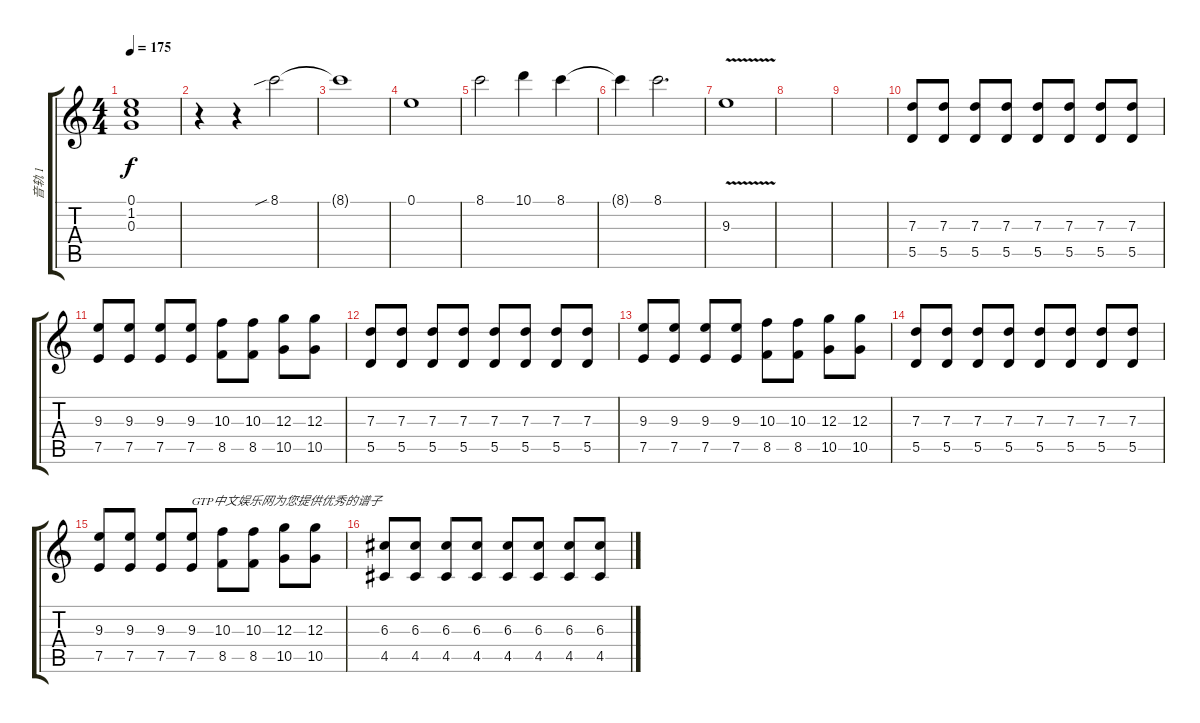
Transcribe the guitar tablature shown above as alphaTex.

\track ("音轨 1" "音轨 1") {instrument distortionguitar}
\staff {score tabs}
\tuning (E4 B3 G3 D3 A2 D2) {hide}
\ts (4 4)
\tempo 175
\clef g2
\ks c
(0.1 1.2 0.3).1{dy f} |
r.4 r.4 8.1{sib}.2 |
8.1{t}.1 |
0.1.1 |
8.1.2 10.1.4 8.1.4 |
8.1{t}.4 8.1.2{d} |
9.3{v}.1 |
|
|
(7.3 5.5).8 (7.3 5.5).8 (7.3 5.5).8 (7.3 5.5).8 (7.3 5.5).8 (7.3 5.5).8 (7.3 5.5).8 (7.3 5.5).8 |
(9.3 7.5).8 (9.3 7.5).8 (9.3 7.5).8 (9.3 7.5).8 (10.3 8.5).8 (10.3 8.5).8 (12.3 10.5).8 (12.3 10.5).8 |
(7.3 5.5).8 (7.3 5.5).8 (7.3 5.5).8 (7.3 5.5).8 (7.3 5.5).8 (7.3 5.5).8 (7.3 5.5).8 (7.3 5.5).8 |
(9.3 7.5).8 (9.3 7.5).8 (9.3 7.5).8 (9.3 7.5).8 (10.3 8.5).8 (10.3 8.5).8 (12.3 10.5).8 (12.3 10.5).8 |
(7.3 5.5).8 (7.3 5.5).8 (7.3 5.5).8 (7.3 5.5).8 (7.3 5.5).8 (7.3 5.5).8 (7.3 5.5).8 (7.3 5.5).8 |
(9.3 7.5).8 (9.3 7.5).8 (9.3 7.5).8 (9.3 7.5).8{txt "GTP中文娱乐网为您提供优秀的谱子"} (10.3 8.5).8 (10.3 8.5).8 (12.3 10.5).8 (12.3 10.5).8 |
(6.3 4.5).8 (6.3 4.5).8 (6.3 4.5).8 (6.3 4.5).8 (6.3 4.5).8 (6.3 4.5).8 (6.3 4.5).8 (6.3 4.5).8
